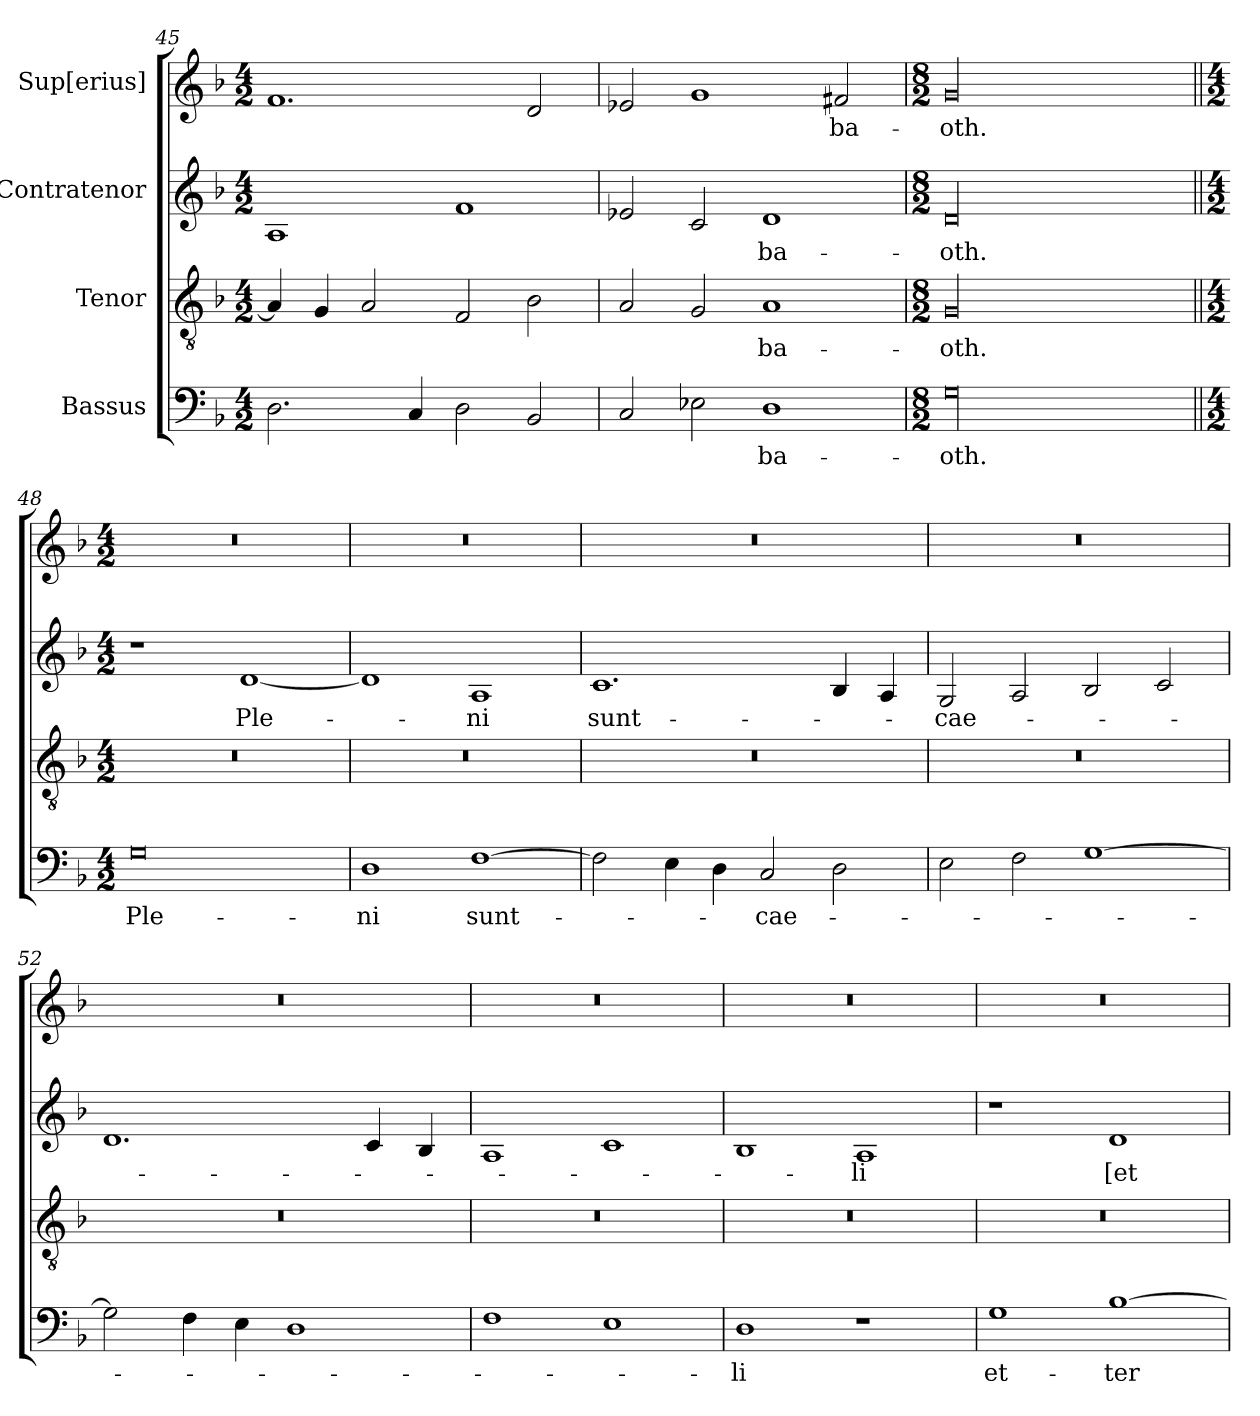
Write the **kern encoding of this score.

**kern	**text	**kern	**text	**kern	**text	**kern	**text
*part4	*part4	*part3	*part3	*part2	*part2	*part1	*part1
*staff4	*staff4	*staff3	*staff3	*staff2	*staff2	*staff1	*staff1
*I"Bassus	*	*I"Tenor	*	*I"Contratenor	*	*I"Sup[erius]	*
*clefF4	*	*clefGv2	*	*clefG2	*	*clefG2	*
*k[b-]	*	*k[b-]	*	*k[b-]	*	*k[b-]	*
*M4/2	*	*M4/2	*	*M4/2	*	*M4/2	*
=45	=45	=45	=45	=45	=45	=45	=45
2.D\	.	4A/]	.	1A/	.	1.f/	.
.	.	4G/	.	.	.	.	.
.	.	2A/	.	.	.	.	.
4C/	.	.	.	.	.	.	.
2D\	.	2F/	.	1f/	.	.	.
2BB-/	.	2B-\	.	.	.	2d/	.
=46	=46	=46	=46	=46	=46	=46	=46
2C/	.	2A/	.	2e-X/	.	2e-X/	.
2E-X\	.	2G/	.	2c/	.	1g/	.
1D\	-ba-	1A/	-ba-	1d/	-ba-	.	.
.	.	.	.	.	.	2f#X/	-ba-
=47	=47	=47	=47	=47	=47	=47	=47
*M8/2	*	*M8/2	*	*M8/2	*	*M8/2	*
00G\	-oth.	00G/	-oth.	00d/	-oth.	00g/	oth.-
=48||	=48||	=48||	=48||	=48||	=48||	=48||	=48||
*M4/2	*	*M4/2	*	*M4/2	*	*M4/2	*
0G\	Ple-	0r	.	1r	.	0r	.
.	.	.	.	[1d/	Ple-	.	.
=49	=49	=49	=49	=49	=49	=49	=49
1D\	-ni	0r	.	1d/]	.	0r	.
[1F\	sunt-	.	.	1A/	-ni	.	.
=50	=50	=50	=50	=50	=50	=50	=50
2F\]	.	0r	.	1.c/	sunt-	0r	.
4E\	.	.	.	.	.	.	.
4D\	.	.	.	.	.	.	.
2C/	cae-	.	.	.	.	.	.
2D\	.	.	.	4B-/	.	.	.
.	.	.	.	4A/	.	.	.
=51	=51	=51	=51	=51	=51	=51	=51
2E\	.	0r	.	2G/	cae-	0r	.
2F\	.	.	.	2A/	.	.	.
[1G\	.	.	.	2B-/	.	.	.
.	.	.	.	2c/	.	.	.
=52	=52	=52	=52	=52	=52	=52	=52
2G\]	.	0r	.	1.d/	.	0r	.
4F\	.	.	.	.	.	.	.
4E\	.	.	.	.	.	.	.
1D\	.	.	.	.	.	.	.
.	.	.	.	4c/	.	.	.
.	.	.	.	4B-/	.	.	.
=53	=53	=53	=53	=53	=53	=53	=53
1F\	.	0r	.	1A/	.	0r	.
1E\	.	.	.	1c/	.	.	.
=54	=54	=54	=54	=54	=54	=54	=54
1D\	-li	0r	.	1B-/	.	0r	.
1r	.	.	.	1A/	-li	.	.
=55	=55	=55	=55	=55	=55	=55	=55
1G\	et-	0r	.	1r	.	0r	.
[1B-\	ter-	.	.	1d/	[et-	.	.
=	=	=	=	=	=	=	=
*-	*-	*-	*-	*-	*-	*-	*-
